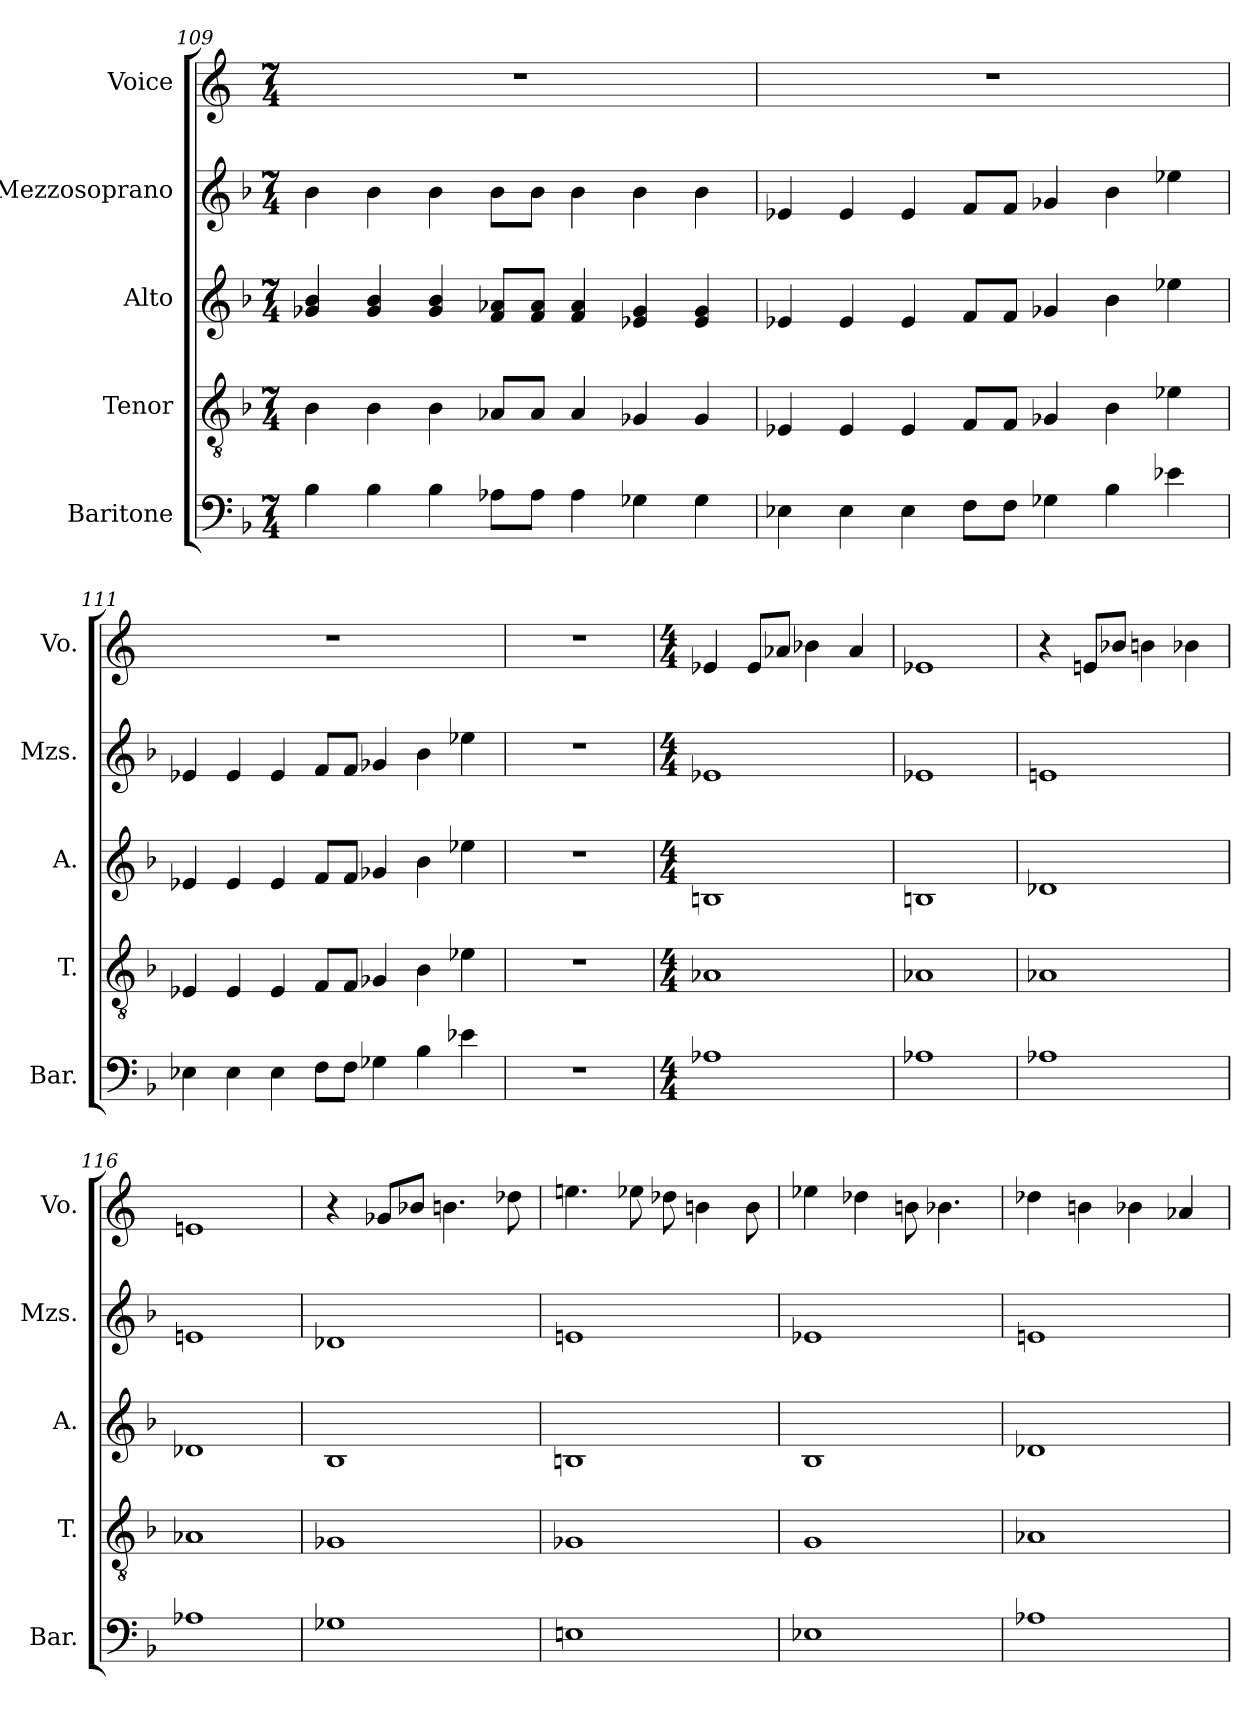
**kern	**kern	**kern	**kern	**kern
*part5	*part4	*part3	*part2	*part1
*staff5	*staff4	*staff3	*staff2	*staff1
*I"Baritone	*I"Tenor	*I"Alto	*I"Mezzosoprano	*I"Voice
*I'Bar.	*I'T.	*I'A.	*I'Mzs.	*I'Vo.
!!LO:LB:g=z
*clefF4	*clefGv2	*clefG2	*clefG2	*clefG2
*k[b-]	*k[b-]	*k[b-]	*k[b-]	*k[]
*F:	*F:	*F:	*F:	*C:
*M7/4	*M7/4	*M7/4	*M7/4	*M7/4
=109	=109	=109	=109	=109
4B-\	4B-\	4g-X/ 4b-/	4b-\	1..r
4B-\	4B-\	4g-/ 4b-/	4b-\	.
4B-\	4B-\	4g-/ 4b-/	4b-\	.
8A-X\L	8A-X/L	8f/ 8a-X/L	8b-\L	.
8A-\J	8A-/J	8f/ 8a-/J	8b-\J	.
4A-\	4A-/	4f/ 4a-/	4b-\	.
4G-X\	4G-X/	4e-/ 4g-/	4b-\	.
4G-\	4G-/	4e-/ 4g-/	4b-\	.
=110	=110	=110	=110	=110
4E-\	4E-/	4e-/	4e-/	1..r
4E-\	4E-/	4e-/	4e-/	.
4E-\	4E-/	4e-/	4e-/	.
8F\L	8F/L	8f/L	8f/L	.
8F\J	8F/J	8f/J	8f/J	.
4G-X\	4G-X/	4g-X/	4g-X/	.
4B-\	4B-\	4b-\	4b-\	.
4e-\	4e-\	4ee-\	4ee-\	.
=111	=111	=111	=111	=111
4E-\	4E-/	4e-/	4e-/	1..r
4E-\	4E-/	4e-/	4e-/	.
4E-\	4E-/	4e-/	4e-/	.
8F\L	8F/L	8f/L	8f/L	.
8F\J	8F/J	8f/J	8f/J	.
4G-X\	4G-X/	4g-X/	4g-X/	.
4B-\	4B-\	4b-\	4b-\	.
4e-\	4e-\	4ee-\	4ee-\	.
=112	=112	=112	=112	=112
1..r	1..r	1..r	1..r	1..r
=113	=113	=113	=113	=113
*M4/4	*M4/4	*M4/4	*M4/4	*M4/4
1A-X	1A-X	1Bn	1e-	4e-/
.	.	.	.	8e-/L
.	.	.	.	8a-/J
.	.	.	.	4b-\
.	.	.	.	4a-/
=114	=114	=114	=114	=114
1A-X	1A-X	1Bn	1e-	1e-
=115	=115	=115	=115	=115
1A-X	1A-X	1d-X	1en	4r
.	.	.	.	8en/L
.	.	.	.	8b-/J
.	.	.	.	4bn\
.	.	.	.	4b-X\
=116	=116	=116	=116	=116
1A-X	1A-X	1d-X	1en	1en
!!LO:LB:g=z
=117	=117	=117	=117	=117
1G-X	1G-X	1B-	1d-X	4r
.	.	.	.	8g-X/L
.	.	.	.	8b-/J
.	.	.	.	4.bn\
.	.	.	.	8dd-X\
=118	=118	=118	=118	=118
1En	1G-X	1Bn	1en	4.een\
.	.	.	.	8ee-X\
.	.	.	.	8dd-X\
.	.	.	.	4bn\
.	.	.	.	8b\
=119	=119	=119	=119	=119
1E-	1G	1B-	1e-	4ee-\
.	.	.	.	4dd-X\
.	.	.	.	8bn\
.	.	.	.	4.b-X\
=120	=120	=120	=120	=120
1A-X	1A-X	1d-X	1en	4dd-X\
.	.	.	.	4bn\
.	.	.	.	4b-X\
.	.	.	.	4a-/
=	=	=	=	=
*-	*-	*-	*-	*-
